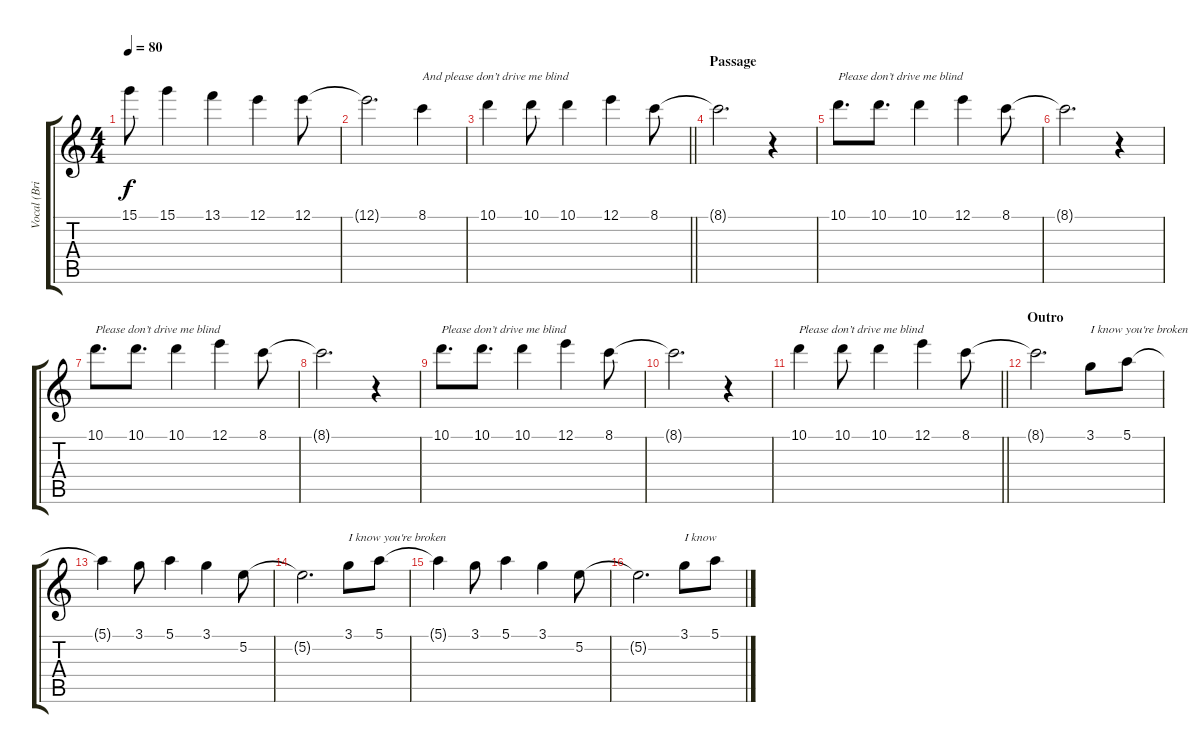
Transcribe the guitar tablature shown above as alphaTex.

\track ("Vocal (Brian)" "Vocal (Bri") {instrument electricguitarjazz}
\staff {score tabs}
\tuning (E4 B3 G3 D3 A2 E2) {hide}
\ts (4 4)
\tempo 80
\clef g2
\ks c
15.1.8{dy f} 15.1.4 13.1.4 12.1.4 12.1.8 |
12.1{t}.2{d} 8.1.4{txt "And please don’t drive me blind"} |
\barLineRight lightlight
10.1.4 10.1.8 10.1.4 12.1.4 8.1.8 |
\section ("" "Passage")
8.1{t}.2{d} r.4 |
10.1.8{d txt "Please don’t drive me blind"} 10.1.8{d} 10.1.4 12.1.4 8.1.8 |
8.1{t}.2{d} r.4 |
10.1.8{d txt "Please don’t drive me blind"} 10.1.8{d} 10.1.4 12.1.4 8.1.8 |
8.1{t}.2{d} r.4 |
10.1.8{d txt "Please don’t drive me blind"} 10.1.8{d} 10.1.4 12.1.4 8.1.8 |
8.1{t}.2{d} r.4 |
\barLineRight lightlight
10.1.4{txt "Please don’t drive me blind"} 10.1.8 10.1.4 12.1.4 8.1.8 |
\section ("" "Outro")
8.1{t}.2{d} 3.1.8{txt "I know you're broken"} 5.1.8 |
5.1{t}.4 3.1.8 5.1.4 3.1.4 5.2.8 |
5.2{t}.2{d} 3.1.8{txt "I know you're broken"} 5.1.8 |
5.1{t}.4 3.1.8 5.1.4 3.1.4 5.2.8 |
5.2{t}.2{d} 3.1.8{txt "I know"} 5.1.8
